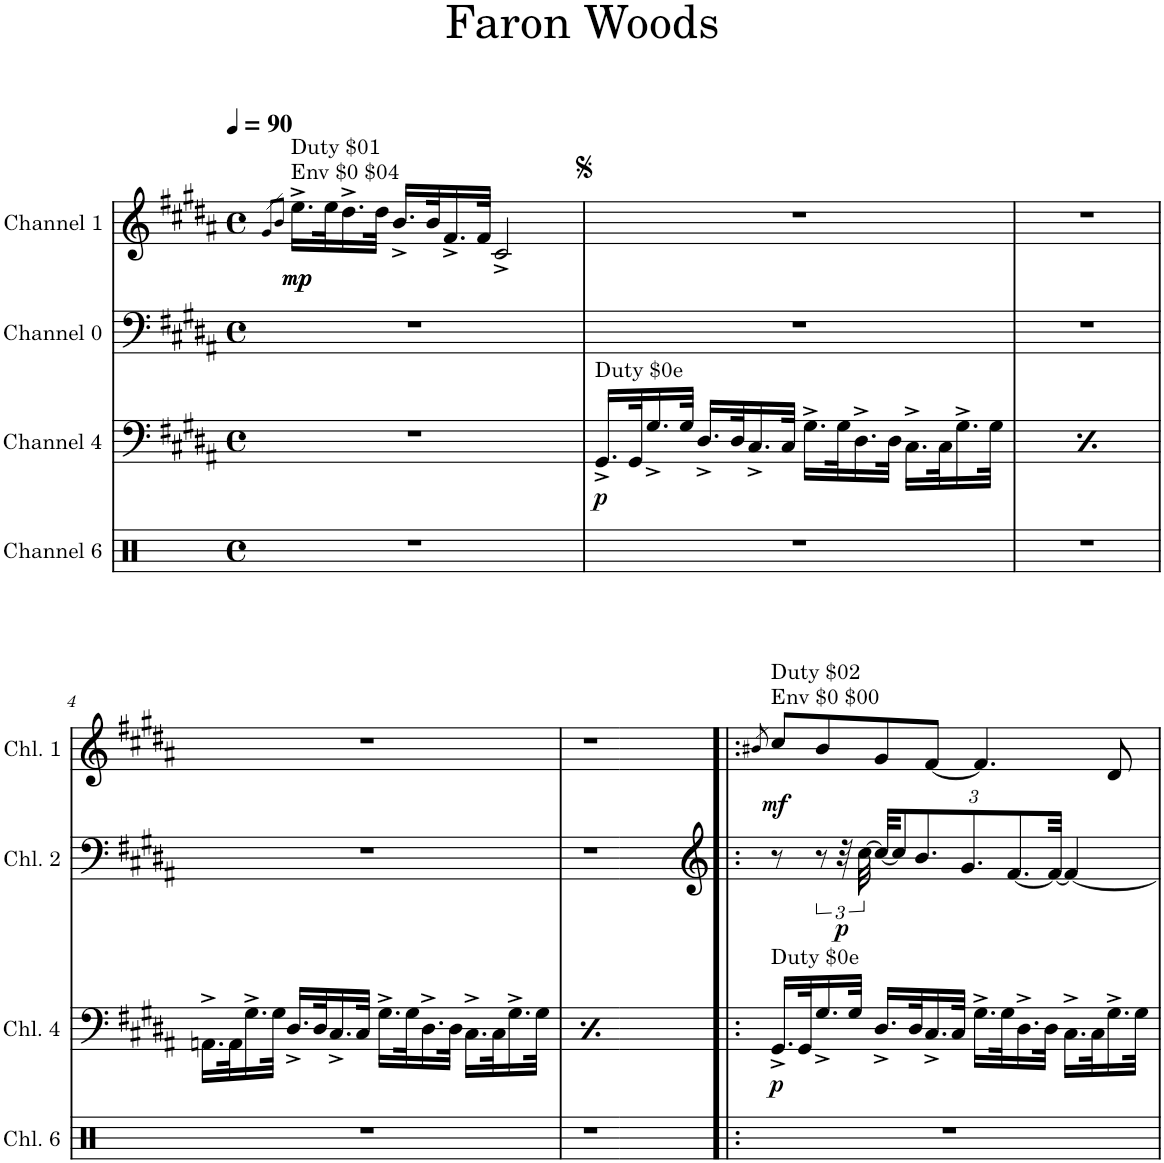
**kern	**kern	**dynam	**kern	**dynam	**kern	**dynam
*part4	*part3	*part3	*part2	*part2	*part1	*part1
*staff4	*staff3	*staff3	*staff2	*staff2	*staff1	*staff1
*I"Channel 6	*I"Channel 4	*	*I"Channel 0	*	*I"Channel 1	*
*I'Chl. 6	*I'Chl. 4	*	*I'Chl. 2	*	*I'Chl. 1	*
*clefX	*clefF4	*	*clefF4	*	*clefG2	*
*k[]	*k[f#c#g#d#a#]	*	*k[f#c#g#d#a#]	*	*k[f#c#g#d#a#]	*
*M4/4	*M4/4	*	*M4/4	*	*M4/4	*
*met(c)	*met(c)	*	*met(c)	*	*met(c)	*
*MM90	*MM90	*	*MM90	*	*MM90	*
=1	=1	=1	=1	=1	=1	=1
.	.	.	.	.	8qg#/L	.
.	.	.	.	.	8qb/J	.
!	!	!	!	!	!LO:TX:a:t=Duty $01	!
!	!	!	!	!	!LO:TX:a:t=Env $0 $04	!
!	!	!	!	!	!	!LO:DY:b
!	!	!	!	!	!	!LO:DY:n=1:b
1r	1r	.	1r	.	16.ee^\LL	mp mp
.	.	.	.	.	32ee\K	.
.	.	.	.	.	16.dd#^\	.
.	.	.	.	.	32dd#\JJk	.
.	.	.	.	.	16.b^/LL	.
.	.	.	.	.	32b/K	.
.	.	.	.	.	16.f#^/	.
.	.	.	.	.	32f#/JJk	.
.	.	.	.	.	2c#^/	.
=2	=2	=2	=2	=2	=2	=2
!	!LO:TX:a:t=Duty $0e	!	!	!	!	!
!	!	!LO:DY:b	!	!	!	!
1r	16.GG#^/LL	p	1r	.	1r	.
.	32GG#/K	.	.	.	.	.
.	16.G#^/	.	.	.	.	.
.	32G#/JJk	.	.	.	.	.
.	16.D#^/LL	.	.	.	.	.
.	32D#/K	.	.	.	.	.
.	16.C#^/	.	.	.	.	.
.	32C#/JJk	.	.	.	.	.
.	16.G#^\LL	.	.	.	.	.
.	32G#\K	.	.	.	.	.
.	16.D#^\	.	.	.	.	.
.	32D#\JJk	.	.	.	.	.
.	16.C#^\LL	.	.	.	.	.
.	32C#\K	.	.	.	.	.
.	16.G#^\	.	.	.	.	.
.	32G#\JJk	.	.	.	.	.
=3	=3	=3	=3	=3	=3	=3
!	!LO:TX:a:t=Duty $0e	!	!	!	!	!
!	!	!LO:DY:b	!	!	!	!
1r	16.GG#^/LL	p	1r	.	1r	.
.	32GG#/K	.	.	.	.	.
.	16.G#^/	.	.	.	.	.
.	32G#/JJk	.	.	.	.	.
.	16.D#^/LL	.	.	.	.	.
.	32D#/K	.	.	.	.	.
.	16.C#^/	.	.	.	.	.
.	32C#/JJk	.	.	.	.	.
.	16.G#^\LL	.	.	.	.	.
.	32G#\K	.	.	.	.	.
.	16.D#^\	.	.	.	.	.
.	32D#\JJk	.	.	.	.	.
.	16.C#^\LL	.	.	.	.	.
.	32C#\K	.	.	.	.	.
.	16.G#^\	.	.	.	.	.
.	32G#\JJk	.	.	.	.	.
!!LO:LB:g=z
=4	=4	=4	=4	=4	=4	=4
1r	16.AAn^\LL	.	1r	.	1r	.
.	32AA\K	.	.	.	.	.
.	16.G#^\	.	.	.	.	.
.	32G#\JJk	.	.	.	.	.
.	16.D#^/LL	.	.	.	.	.
.	32D#/K	.	.	.	.	.
.	16.C#^/	.	.	.	.	.
.	32C#/JJk	.	.	.	.	.
.	16.G#^\LL	.	.	.	.	.
.	32G#\K	.	.	.	.	.
.	16.D#^\	.	.	.	.	.
.	32D#\JJk	.	.	.	.	.
.	16.C#^\LL	.	.	.	.	.
.	32C#\K	.	.	.	.	.
.	16.G#^\	.	.	.	.	.
.	32G#\JJk	.	.	.	.	.
=5	=5	=5	=5	=5	=5	=5
1r	16.AAn^\LL	.	1r	.	1r	.
.	32AA\K	.	.	.	.	.
.	16.G#^\	.	.	.	.	.
.	32G#\JJk	.	.	.	.	.
.	16.D#^/LL	.	.	.	.	.
.	32D#/K	.	.	.	.	.
.	16.C#^/	.	.	.	.	.
.	32C#/JJk	.	.	.	.	.
.	16.G#^\LL	.	.	.	.	.
.	32G#\K	.	.	.	.	.
.	16.D#^\	.	.	.	.	.
.	32D#\JJk	.	.	.	.	.
.	16.C#^\LL	.	.	.	.	.
.	32C#\K	.	.	.	.	.
.	16.G#^\	.	.	.	.	.
.	32G#\JJk	.	.	.	.	.
=6!|:	=6!|:	=6!|:	=6!|:	=6!|:	=6!|:	=6!|:
.	.	.	.	.	8qb#X/	.
!	!	!	!	!	!LO:TX:a:t=Duty $02	!
!	!	!	!	!	!LO:TX:a:t=Env $0 $00	!
!	!LO:TX:a:t=Duty $0e	!	!	!	!	!
!	!	!LO:DY:b	!	!	!	!LO:DY:b
1r	16.GG#^/LL	p	8r	.	8cc#/L	mf
.	32GG#/K	.	.	.	.	.
.	16.G#^/	.	12r	.	8b#/	.
!	!	!	!	!LO:DY:b	!	!
.	.	.	48r	p	.	.
.	32G#/JJk	.	.	.	.	.
.	.	.	[48cc#\	.	.	.
*	*	*	*Xbrackettup	*	*	*
.	16.D#^/LL	.	48cc#/KKL_	.	8g#/	.
.	.	.	12cc#/]	.	.	.
.	32D#/K	.	.	.	.	.
.	.	.	12.b/	.	.	.
.	16.C#^/	.	.	.	[8f#/J	.
.	32C#/JJk	.	.	.	.	.
.	.	.	12.g#/	.	.	.
.	16.G#^\LL	.	.	.	4.f#/]	.
.	32G#\K	.	.	.	.	.
.	.	.	[12.f#/	.	.	.
.	16.D#^\	.	.	.	.	.
.	32D#\JJk	.	.	.	.	.
.	.	.	48f#/Jkk_	.	.	.
.	16.C#^\LL	.	4f#/_	.	.	.
.	32C#\K	.	.	.	.	.
.	16.G#^\	.	.	.	8d#/	.
.	32G#\JJk	.	.	.	.	.
=	=	=	=	=	=	=
*-	*-	*-	*-	*-	*-	*-
